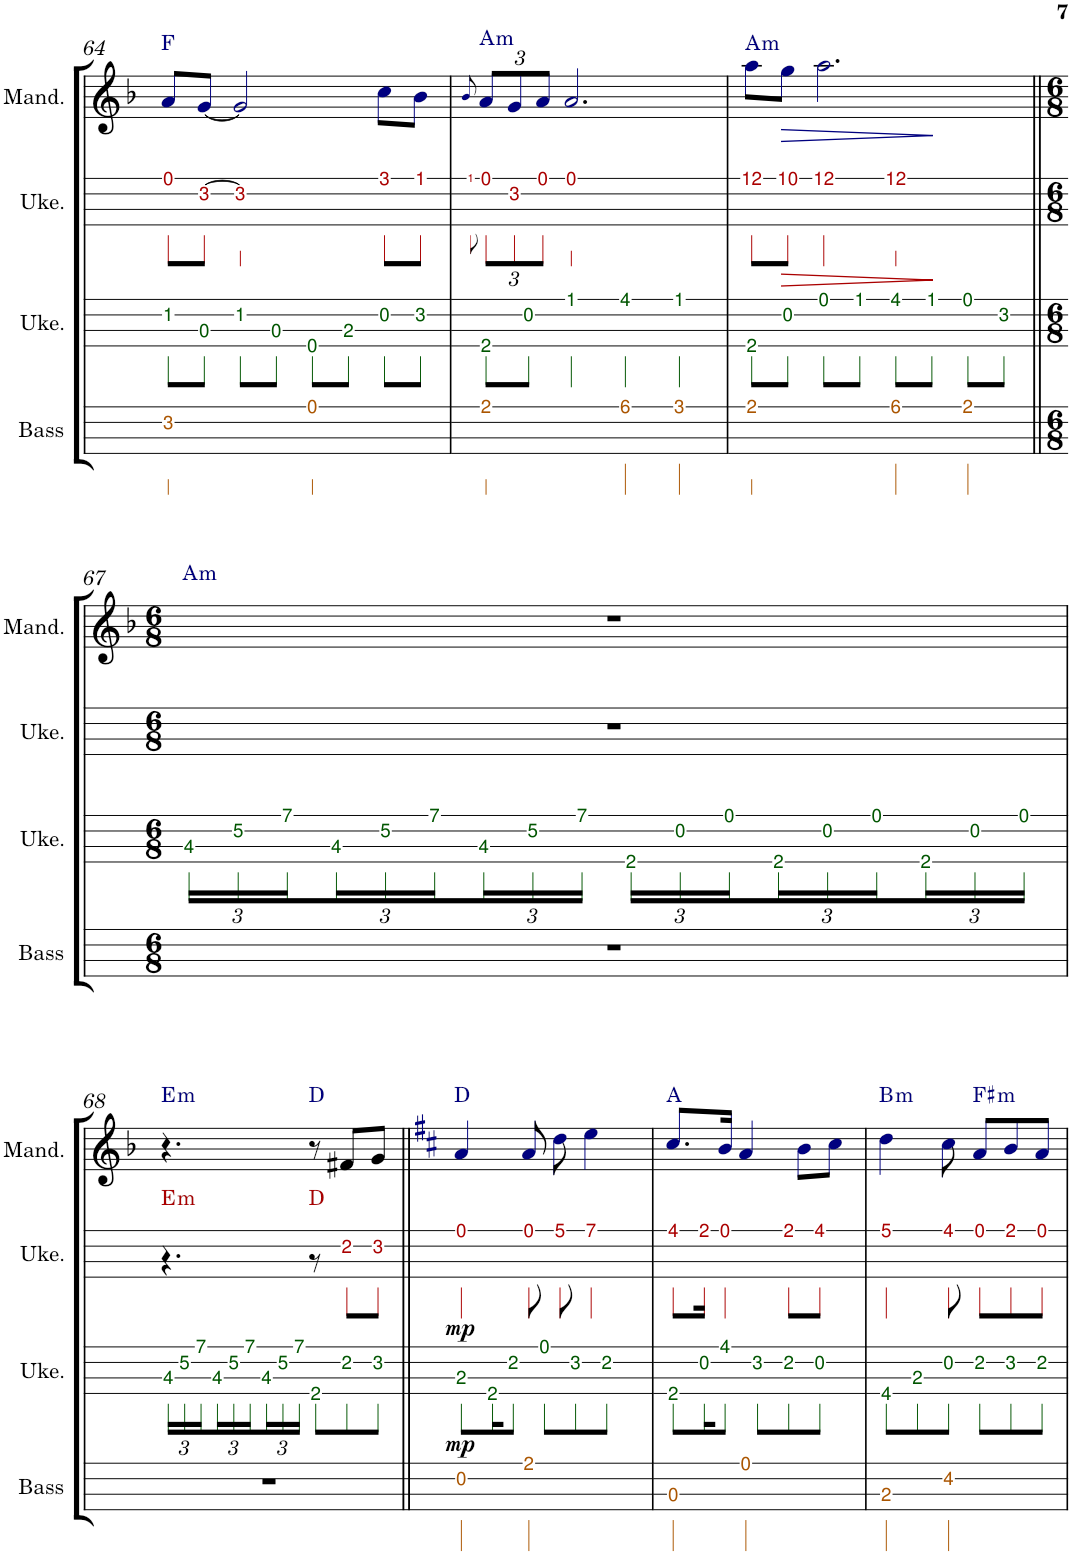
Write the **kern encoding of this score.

**kern	**dynam	**kern	**dynam	**kern	**dynam	**harte	**kern	**dynam	**harte
*part4	*part4	*part3	*part3	*part2	*part2	*part2	*part1	*part1	*part1
*staff4	*staff4	*staff3	*staff3	*staff2	*staff2	*	*staff1	*staff1	*
*I"Bass Guitar	*	*I"Ukulele	*	*I"Ukulele	*	*	*I"Mandolin	*	*
*I'Bass	*	*I'Uke.	*	*I'Uke.	*	*	*I'Mand.	*	*
!!LO:PB:g=z
*	*	*	*	*	*	*	*clefG2	*	*
*k[b-]	*	*k[b-]	*	*k[b-]	*	*	*k[b-]	*	*
*F:	*	*F:	*	*F:	*	*	*F:	*	*
*M4/4	*	*M4/4	*	*M4/4	*	*	*M4/4	*	*
=64	=64	=64	=64	=64	=64	=64	=64	=64	=64
2FFi\	.	8fj\L	.	8aZ\L	.	.	8aV/L	.	F:maj
.	.	8cj\J	.	[8gZ\J	.	.	[8gV/J	.	.
.	.	8fj\L	.	2gZ\]	.	.	2gV/]	.	.
.	.	8cj\J	.	.	.	.	.	.	.
2GGi\	.	8Gj\L	.	.	.	.	.	.	.
.	.	8dj\J	.	.	.	.	.	.	.
.	.	8ej\L	.	8ccZ\L	.	.	8ccV\L	.	.
.	.	8gj\J	.	8b-Z\J	.	.	8b-V\J	.	.
=65	=65	=65	=65	=65	=65	=65	=65	=65	=65
.	.	.	.	8qb-Z\	.	.	8qb-V/	.	.
*	*	*	*	*Xbrackettup	*	*	*Xbrackettup	*	*
!	!	!	!	!	!	!	!	!	!LO:H:kt=m
2AAi\	.	8Aj\L	.	12aZ\L	.	.	12aV/L	.	A:min
.	.	.	.	12gZ\	.	.	12gV/	.	.
.	.	8ej\J	.	.	.	.	.	.	.
.	.	.	.	12aZ\J	.	.	12aV/J	.	.
.	.	4b-j\	.	2aZ\	.	.	2.aV/	.	.
4C#i\	.	4cc#j\	.	.	.	.	.	.	.
4BB-i\	.	4b-j\	.	4ryy	.	.	.	.	.
=66	=66	=66	=66	=66	=66	=66	=66	=66	=66
!	!	!	!	!	!	!	!	!	!LO:H:kt=m
2AAi\	.	8Aj\L	.	8aaZ\L	.	.	8aaV\L	.	A:min
!	!	!	!	!	!LO:HP:b	!	!	!LO:HP:b	!
.	.	8ej\J	.	8ggZ\J	>	.	8ggV\J	>	.
.	.	8aj\L	.	4aaZ\	.	.	2.aaV\	.	.
.	.	8b-j\J	.	.	.	.	.	.	.
4C#i\	.	8cc#j\L	.	2aaZ\	.	.	.	.	.
.	.	8b-j\J	.	.	.	.	.	.	.
4AAi\	.	8aj\L	.	.	.	.	.	.	.
.	.	8gj\J	.	.	.	.	.	.	.
.	.	.	.	.	]	.	.	]	.
!!LO:LB:g=z
=67||	=67||	=67||	=67||	=67||	=67||	=67||	=67||	=67||	=67||
*M6/8	*	*M6/8	*	*M6/8	*	*	*M6/8	*	*
*	*	*Xbrackettup	*	*	*	*	*	*	*
!	!	!	!	!	!	!	!	!	!LO:H:kt=m
2.r	.	24ej\LL	.	2.r	.	.	2.r	.	A:min
.	.	24aj\	.	.	.	.	.	.	.
.	.	24eej\J	.	.	.	.	.	.	.
.	.	24ej\L	.	.	.	.	.	.	.
.	.	24aj\	.	.	.	.	.	.	.
.	.	24eej\J	.	.	.	.	.	.	.
.	.	24ej\L	.	.	.	.	.	.	.
.	.	24aj\	.	.	.	.	.	.	.
.	.	24eej\JJ	.	.	.	.	.	.	.
.	.	24Aj\LL	.	.	.	.	.	.	.
.	.	24ej\	.	.	.	.	.	.	.
.	.	24aj\J	.	.	.	.	.	.	.
.	.	24Aj\L	.	.	.	.	.	.	.
.	.	24ej\	.	.	.	.	.	.	.
.	.	24aj\J	.	.	.	.	.	.	.
.	.	24Aj\L	.	.	.	.	.	.	.
.	.	24ej\	.	.	.	.	.	.	.
.	.	24aj\JJ	.	.	.	.	.	.	.
!!LO:LB:g=z
=68	=68	=68	=68	=68	=68	=68	=68	=68	=68
!	!	!	!	!	!	!LO:H:kt=m	!	!	!LO:H:kt=m
2.r	.	24ej\LL	.	4.r	.	E:min	4.r	.	E:min
.	.	24aj\	.	.	.	.	.	.	.
.	.	24eej\J	.	.	.	.	.	.	.
.	.	24ej\L	.	.	.	.	.	.	.
.	.	24aj\	.	.	.	.	.	.	.
.	.	24eej\J	.	.	.	.	.	.	.
.	.	24ej\L	.	.	.	.	.	.	.
.	.	24aj\	.	.	.	.	.	.	.
.	.	24eej\JJ	.	.	.	.	.	.	.
.	.	8Aj\L	.	8r	.	D:maj	8r	.	D:maj
.	.	8f#j\	.	8f#Z\L	.	.	8f#X/L	.	.
.	.	8gj\J	.	8gZ\J	.	.	8g/J	.	.
=69||	=69||	=69||	=69||	=69||	=69||	=69||	=69||	=69||	=69||
*k[f#c#]	*	*k[f#c#]	*	*k[f#c#]	*	*	*k[f#c#]	*	*
*D:	*	*D:	*	*D:	*	*	*D:	*	*
!	!LO:DY:a	!	!LO:DY:a	!	!	!	!	!	!
4DDi\	mp	8dj\L	mp	4aZ\	.	.	4aV/	.	D:maj
.	.	16Aj\K	.	.	.	.	.	.	.
.	.	8f#j\J	.	.	.	.	.	.	.
4AAi\	.	.	.	8aZ\	.	.	8aV/	.	.
.	.	8aj\L	.	.	.	.	.	.	.
.	.	.	.	8ddZ\	.	.	8ddV\	.	.
.	.	8gj\	.	.	.	.	.	.	.
4ryy	.	.	.	4eeZ\	.	.	4eeV\	.	.
.	.	8f#j\J	.	.	.	.	.	.	.
.	.	16ryy	.	.	.	.	.	.	.
=70	=70	=70	=70	=70	=70	=70	=70	=70	=70
4AAAi\	.	8Aj\L	.	8cc#Z\L	.	.	8.cc#V/L	.	A:maj
.	.	16ej\K	.	16bZ\Jk	.	.	.	.	.
.	.	8cc#j\J	.	4aZ\	.	.	16bV/Jk	.	.
4GGi\	.	.	.	.	.	.	4aV/	.	.
.	.	8gj\L	.	.	.	.	.	.	.
.	.	8f#j\	.	8bZ\L	.	.	.	.	.
4ryy	.	.	.	.	.	.	8bV\L	.	.
.	.	8ej\J	.	8cc#Z\J	.	.	.	.	.
.	.	.	.	.	.	.	8cc#V\J	.	.
.	.	16ryy	.	16ryy	.	.	.	.	.
=71	=71	=71	=71	=71	=71	=71	=71	=71	=71
!	!	!	!	!	!	!	!	!	!LO:H:kt=m
4BBBi\	.	8Bj\L	.	4ddZ\	.	.	4ddV\	.	B:min
.	.	8dj\	.	.	.	.	.	.	.
4FF#i\	.	8ej\J	.	8cc#Z\	.	.	8cc#V\	.	.
!	!	!	!	!	!	!	!	!	!LO:H:kt=m
.	.	8f#j\L	.	8aZ\L	.	.	8aV/L	.	F#:min
4ryy	.	8gj\	.	8bZ\	.	.	8bV/	.	.
.	.	8f#j\J	.	8aZ\J	.	.	8aV/J	.	.
=	=	=	=	=	=	=	=	=	=
*-	*-	*-	*-	*-	*-	*-	*-	*-	*-
